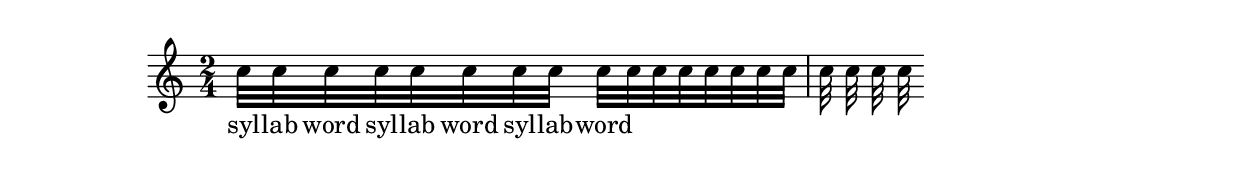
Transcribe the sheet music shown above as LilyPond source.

\header {

  texidoc = "The minimum distance between lyrics are determined by the
@code{minimum-distance} of @code{LyricHyphen} and
@code{LyricSpace}. The hyphen is omitted when it would be shorter than
its @code{minimum-length} setting."

}

\version "2.7.39"

\layout {
  ragged-right = ##t
}


\relative c'' {
  \time 2/4
  c32 c c c 
  c32 c c c 
  c32 c c c 
  c32 c c c 
  c32 c c c 
}
\addlyrics
{
   syl -- lab word
   \once \override LyricHyphen #'minimum-distance = #0.0
   syl -- lab word
   \override LyricSpace #'minimum-distance = #0.0
   syl -- lab word
}
